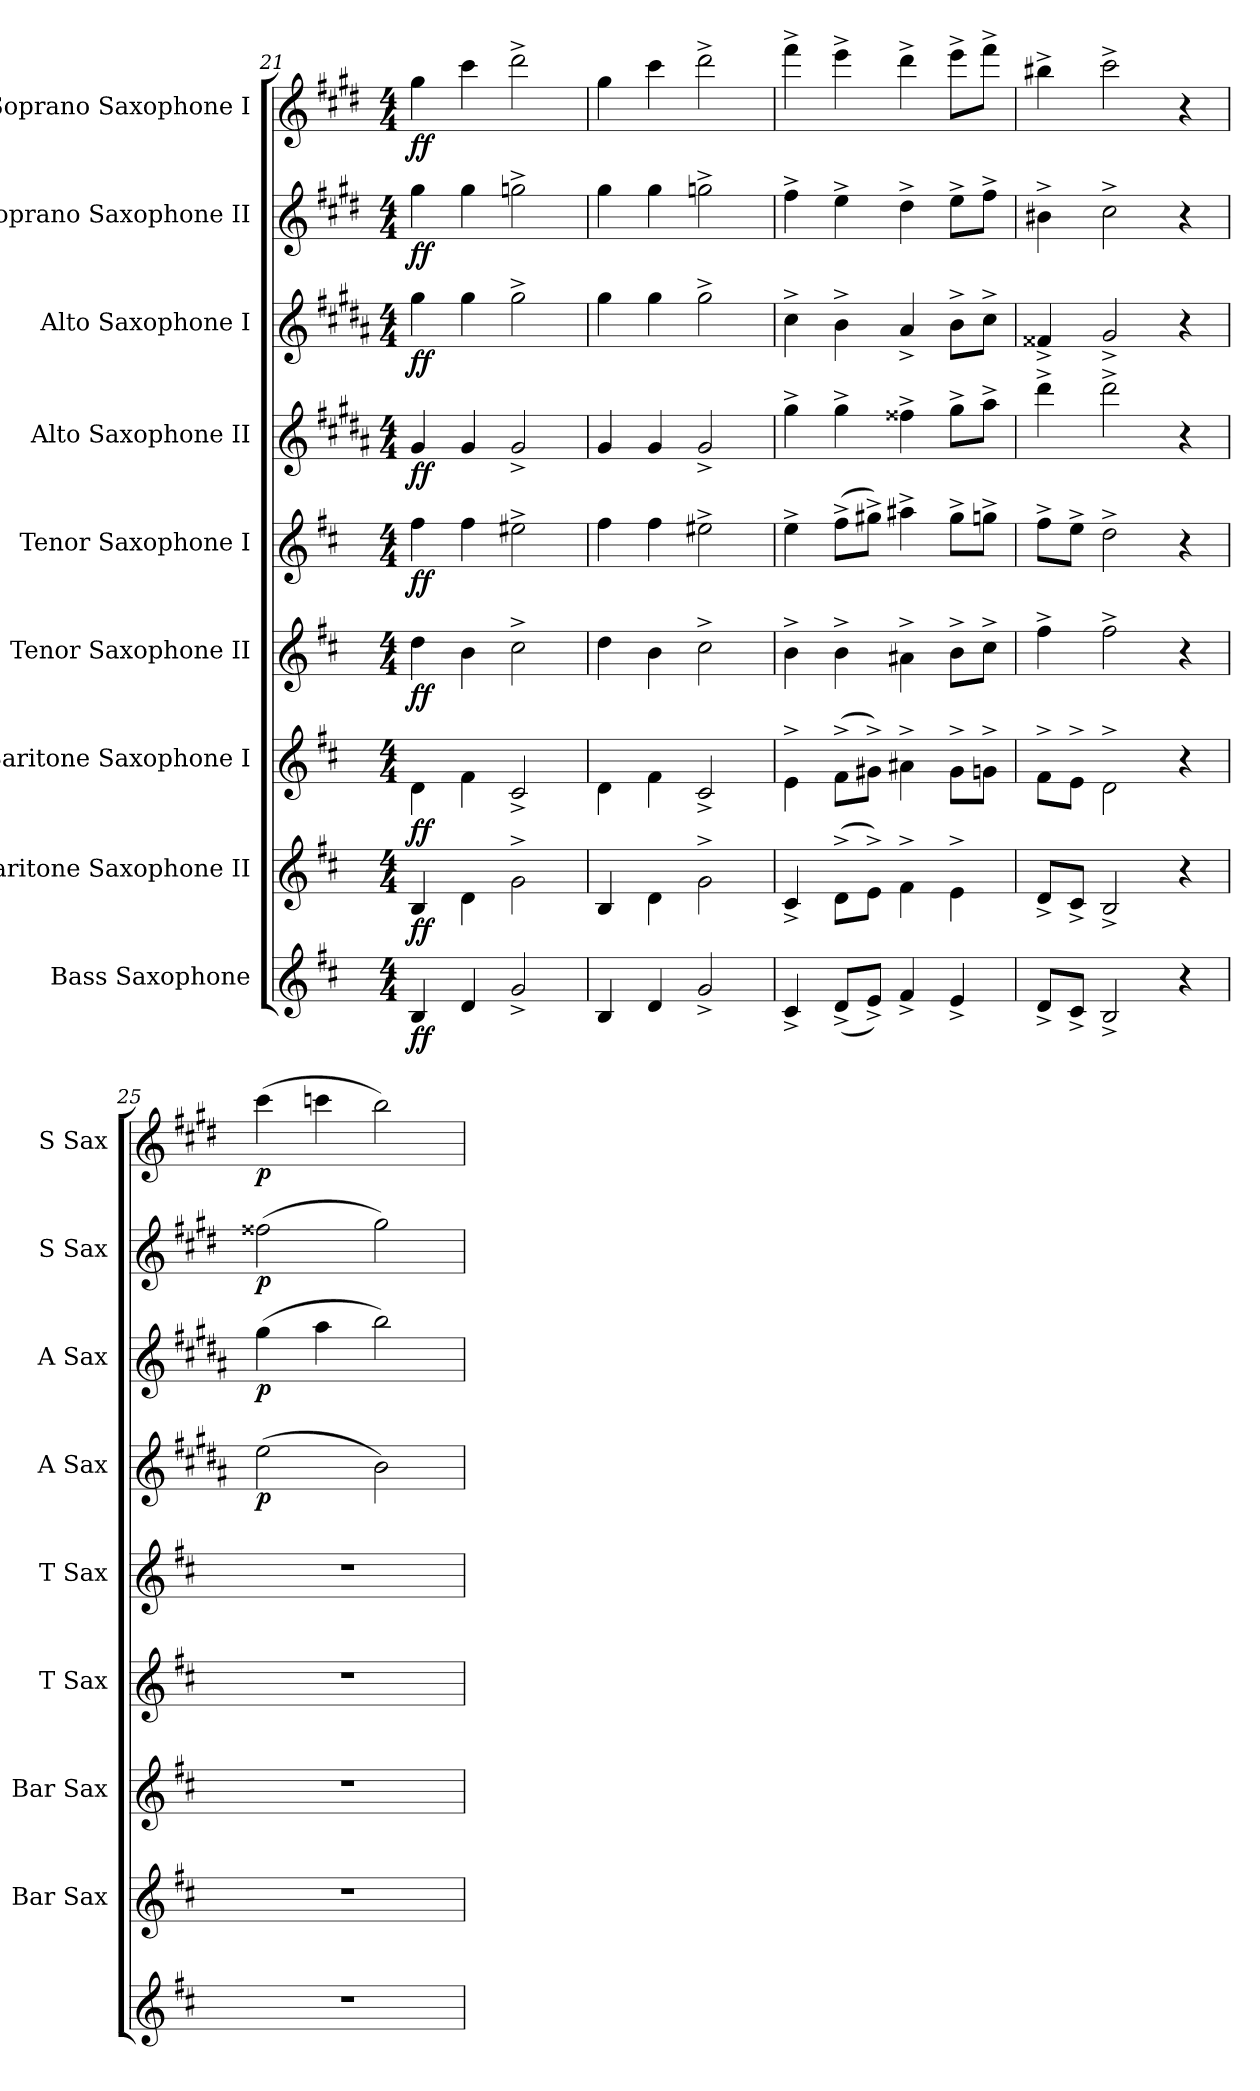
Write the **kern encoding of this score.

**kern	**dynam	**kern	**dynam	**kern	**dynam	**kern	**dynam	**kern	**dynam	**kern	**dynam	**kern	**dynam	**kern	**dynam	**kern	**dynam
*part9	*part9	*part8	*part8	*part7	*part7	*part6	*part6	*part5	*part5	*part4	*part4	*part3	*part3	*part2	*part2	*part1	*part1
*staff9	*staff9	*staff8	*staff8	*staff7	*staff7	*staff6	*staff6	*staff5	*staff5	*staff4	*staff4	*staff3	*staff3	*staff2	*staff2	*staff1	*staff1
*I"Bass Saxophone	*	*I"Baritone Saxophone II	*	*I"Baritone Saxophone I	*	*I"Tenor Saxophone II	*	*I"Tenor Saxophone I	*	*I"Alto Saxophone II	*	*I"Alto Saxophone I	*	*I"Soprano Saxophone II	*	*I"Soprano Saxophone I	*
*	*	*I'Bar Sax	*	*I'Bar Sax	*	*I'T Sax	*	*I'T Sax	*	*I'A Sax	*	*I'A Sax	*	*I'S Sax	*	*I'S Sax	*
*clefG2	*	*clefG2	*	*clefG2	*	*clefG2	*	*clefG2	*	*clefG2	*	*clefG2	*	*clefG2	*	*clefG2	*
*ITrd15c26	*	*ITrd12c21	*	*ITrd12c21	*	*ITrd8c14	*	*ITrd8c14	*	*ITrd5c9	*	*ITrd5c9	*	*ITrd1c2	*	*ITrd1c2	*
*k[f#c#]	*	*k[f#c#]	*	*k[f#c#]	*	*k[f#c#]	*	*k[f#c#]	*	*k[f#c#]	*	*k[f#c#]	*	*k[f#c#]	*	*k[f#c#]	*
*M4/4	*	*M4/4	*	*M4/4	*	*M4/4	*	*M4/4	*	*M4/4	*	*M4/4	*	*M4/4	*	*M4/4	*
=21	=21	=21	=21	=21	=21	=21	=21	=21	=21	=21	=21	=21	=21	=21	=21	=21	=21
!	!LO:DY:b	!	!LO:DY:b	!	!LO:DY:b	!	!LO:DY:b	!	!LO:DY:b	!	!LO:DY:b	!	!LO:DY:b	!	!LO:DY:b	!	!LO:DY:b
4BBB/	ff	4BB/	ff	4D\	ff	4d\	ff	4f#\	ff	4B/	ff	4b\	ff	4ff#\	ff	4ff#\	ff
4DD/	.	4D\	.	4F#\	.	4B\	.	4f#\	.	4B/	.	4b\	.	4ff#\	.	4bb\	.
2GG^/	.	2G^\	.	2C#^/	.	2c#^\	.	2e#X^\	.	2B^/	.	2b^\	.	2ffn^\	.	2ccc#^\	.
=22	=22	=22	=22	=22	=22	=22	=22	=22	=22	=22	=22	=22	=22	=22	=22	=22	=22
4BBB/	.	4BB/	.	4D\	.	4d\	.	4f#\	.	4B/	.	4b\	.	4ff#\	.	4ff#\	.
4DD/	.	4D\	.	4F#\	.	4B\	.	4f#\	.	4B/	.	4b\	.	4ff#\	.	4bb\	.
2GG^/	.	2G^\	.	2C#^/	.	2c#^\	.	2e#X^\	.	2B^/	.	2b^\	.	2ffn^\	.	2ccc#^\	.
=23	=23	=23	=23	=23	=23	=23	=23	=23	=23	=23	=23	=23	=23	=23	=23	=23	=23
4CC#^/	.	4C#^/	.	4E^\	.	4B^\	.	4e^\	.	4b^\	.	4e^\	.	4ee^\	.	4eee^\	.
(<8DD^/L	.	(>8D^\L	.	(>8F#^\L	.	4B^\	.	(>8f#^\L	.	4b^\	.	4d^\	.	4dd^\	.	4ddd^\	.
8EE^/J)	.	8E^\J)	.	8G#X^\J)	.	.	.	8g#X^\J)	.	.	.	.	.	.	.	.	.
4FF#^/	.	4F#^\	.	4A#X^\	.	4A#X^\	.	4a#X^\	.	4a#X^\	.	4c#^/	.	4cc#^\	.	4ccc#^\	.
4EE^/	.	4E^\	.	8G#^\L	.	8B^\L	.	8g#^\L	.	8b^\L	.	8d^\L	.	8dd^\L	.	8ddd^\L	.
.	.	.	.	8Gn^\J	.	8c#^\J	.	8gn^\J	.	8cc#^\J	.	8e^\J	.	8ee^\J	.	8eee^\J	.
=24	=24	=24	=24	=24	=24	=24	=24	=24	=24	=24	=24	=24	=24	=24	=24	=24	=24
8DD^/L	.	8D^/L	.	8F#^\L	.	4f#^\	.	8f#^\L	.	4ff#^\	.	4A#X^/	.	4a#X^\	.	4aa#X^\	.
8CC#^/J	.	8C#^/J	.	8E^\J	.	.	.	8e^\J	.	.	.	.	.	.	.	.	.
2BBB^/	.	2BB^/	.	2D^\	.	2f#^\	.	2d^\	.	2ff#^\	.	2B^/	.	2b^\	.	2bb^\	.
4r	.	4r	.	4r	.	4r	.	4r	.	4r	.	4r	.	4r	.	4r	.
=25	=25	=25	=25	=25	=25	=25	=25	=25	=25	=25	=25	=25	=25	=25	=25	=25	=25
!	!	!	!	!	!	!	!	!	!	!	!LO:DY:b	!	!LO:DY:b	!	!LO:DY:b	!	!LO:DY:b
1r	.	1r	.	1r	.	1r	.	1r	.	(>2g\	p	(>4b\	p	(>2ee#X\	p	(>4bb\	p
.	.	.	.	.	.	.	.	.	.	.	.	4cc#\	.	.	.	4bb-X\	.
.	.	.	.	.	.	.	.	.	.	2d\)	.	2dd\)	.	2ff#\)	.	2aa\)	.
=	=	=	=	=	=	=	=	=	=	=	=	=	=	=	=	=	=
*-	*-	*-	*-	*-	*-	*-	*-	*-	*-	*-	*-	*-	*-	*-	*-	*-	*-
